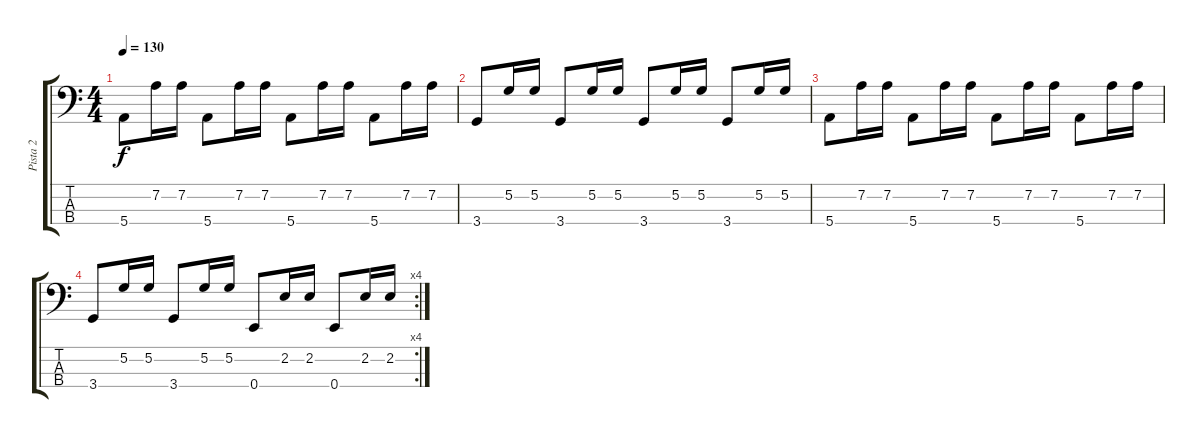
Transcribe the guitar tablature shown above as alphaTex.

\track ("Pista 2" "Pista 2") {instrument slapbass2}
\staff {score tabs}
\tuning (G2 D2 A1 E1) {hide}
\ts (4 4)
\tempo 130
\clef f4
\ks c
5.4.8{dy f} 7.2.16 7.2.16 5.4.8 7.2.16 7.2.16 5.4.8 7.2.16 7.2.16 5.4.8 7.2.16 7.2.16 |
3.4.8 5.2.16 5.2.16 3.4.8 5.2.16 5.2.16 3.4.8 5.2.16 5.2.16 3.4.8 5.2.16 5.2.16 |
5.4.8 7.2.16 7.2.16 5.4.8 7.2.16 7.2.16 5.4.8 7.2.16 7.2.16 5.4.8 7.2.16 7.2.16 |
\rc 4
3.4.8 5.2.16 5.2.16 3.4.8 5.2.16 5.2.16 0.4.8 2.2.16 2.2.16 0.4.8 2.2.16 2.2.16
